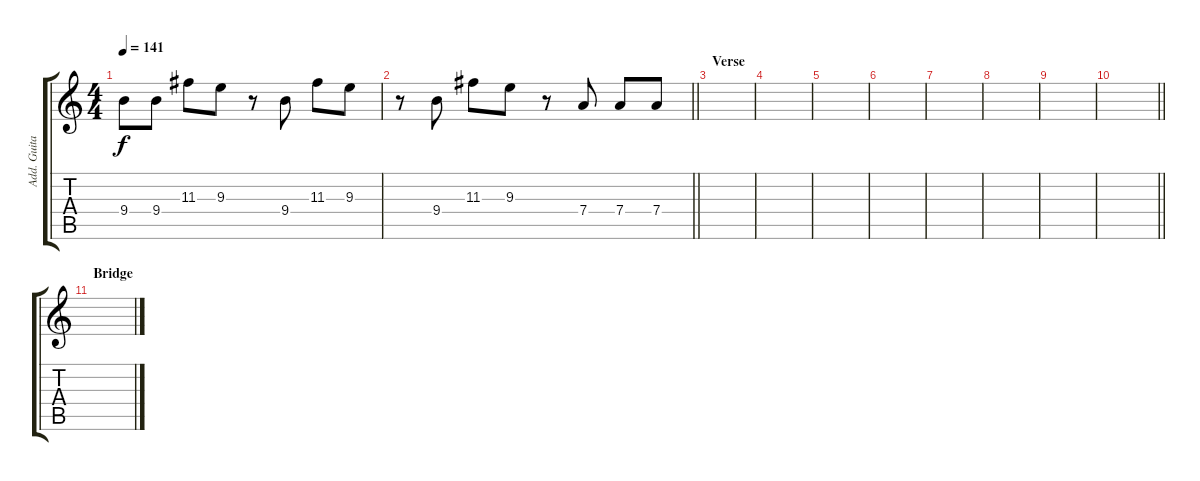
\track ("Add. Guitar" "Add. Guita") {instrument distortionguitar}
\staff {score tabs}
\tuning (E4 B3 G3 D3 A2 E2) {hide}
\ts (4 4)
\tempo 141
\clef g2
\ks c
9.4.8{dy f} 9.4.8 11.3.8 9.3.8 r.8 9.4.8 11.3.8 9.3.8 |
\barLineRight lightlight
r.8 9.4.8 11.3.8 9.3.8 r.8 7.4.8 7.4.8 7.4.8 |
\section ("" "Verse")
|
|
|
|
|
|
|
\barLineRight lightlight
|
\section ("" "Bridge")
